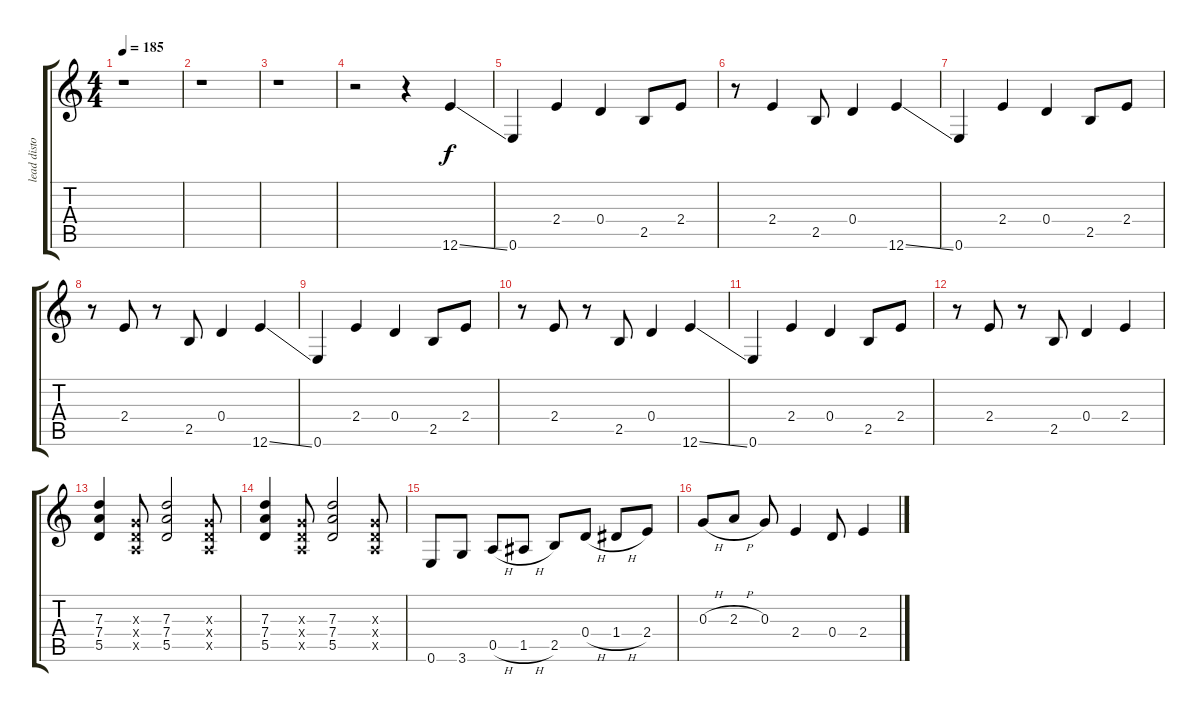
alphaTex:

\track ("lead distortion" "lead disto") {instrument distortionguitar}
\staff {score tabs}
\tuning (E4 B3 G3 D3 A2 E2) {hide}
\ts (4 4)
\tempo 185
\clef g2
\ks c
r.1{dy f instrument distortionguitar} |
r.1 |
r.1 |
r.2 r.4 12.6{ss}.4 |
0.6.4 2.4.4 0.4.4 2.5.8 2.4.8 |
r.8 2.4.4 2.5.8 0.4.4 12.6{ss}.4 |
0.6.4 2.4.4 0.4.4 2.5.8 2.4.8 |
r.8 2.4.8 r.8 2.5.8 0.4.4 12.6{ss}.4 |
0.6.4 2.4.4 0.4.4 2.5.8 2.4.8 |
r.8 2.4.8 r.8 2.5.8 0.4.4 12.6{ss}.4 |
0.6.4 2.4.4 0.4.4 2.5.8 2.4.8 |
r.8 2.4.8 r.8 2.5.8 0.4.4 2.4.4 |
(7.3 7.4 5.5).4 (0.3{x} 0.4{x} 0.5{x}).8 (7.3 7.4 5.5).2 (0.3{x} 0.4{x} 0.5{x}).8 |
(7.3 7.4 5.5).4 (0.3{x} 0.4{x} 0.5{x}).8 (7.3 7.4 5.5).2 (0.3{x} 0.4{x} 0.5{x}).8 |
0.6.8 3.6.8 0.5{h}.8 1.5{h}.8 2.5.8 0.4{h}.8 1.4{h}.8 2.4.8 |
0.3{h}.8 2.3{h}.8 0.3.8 2.4.4 0.4.8 2.4.4
